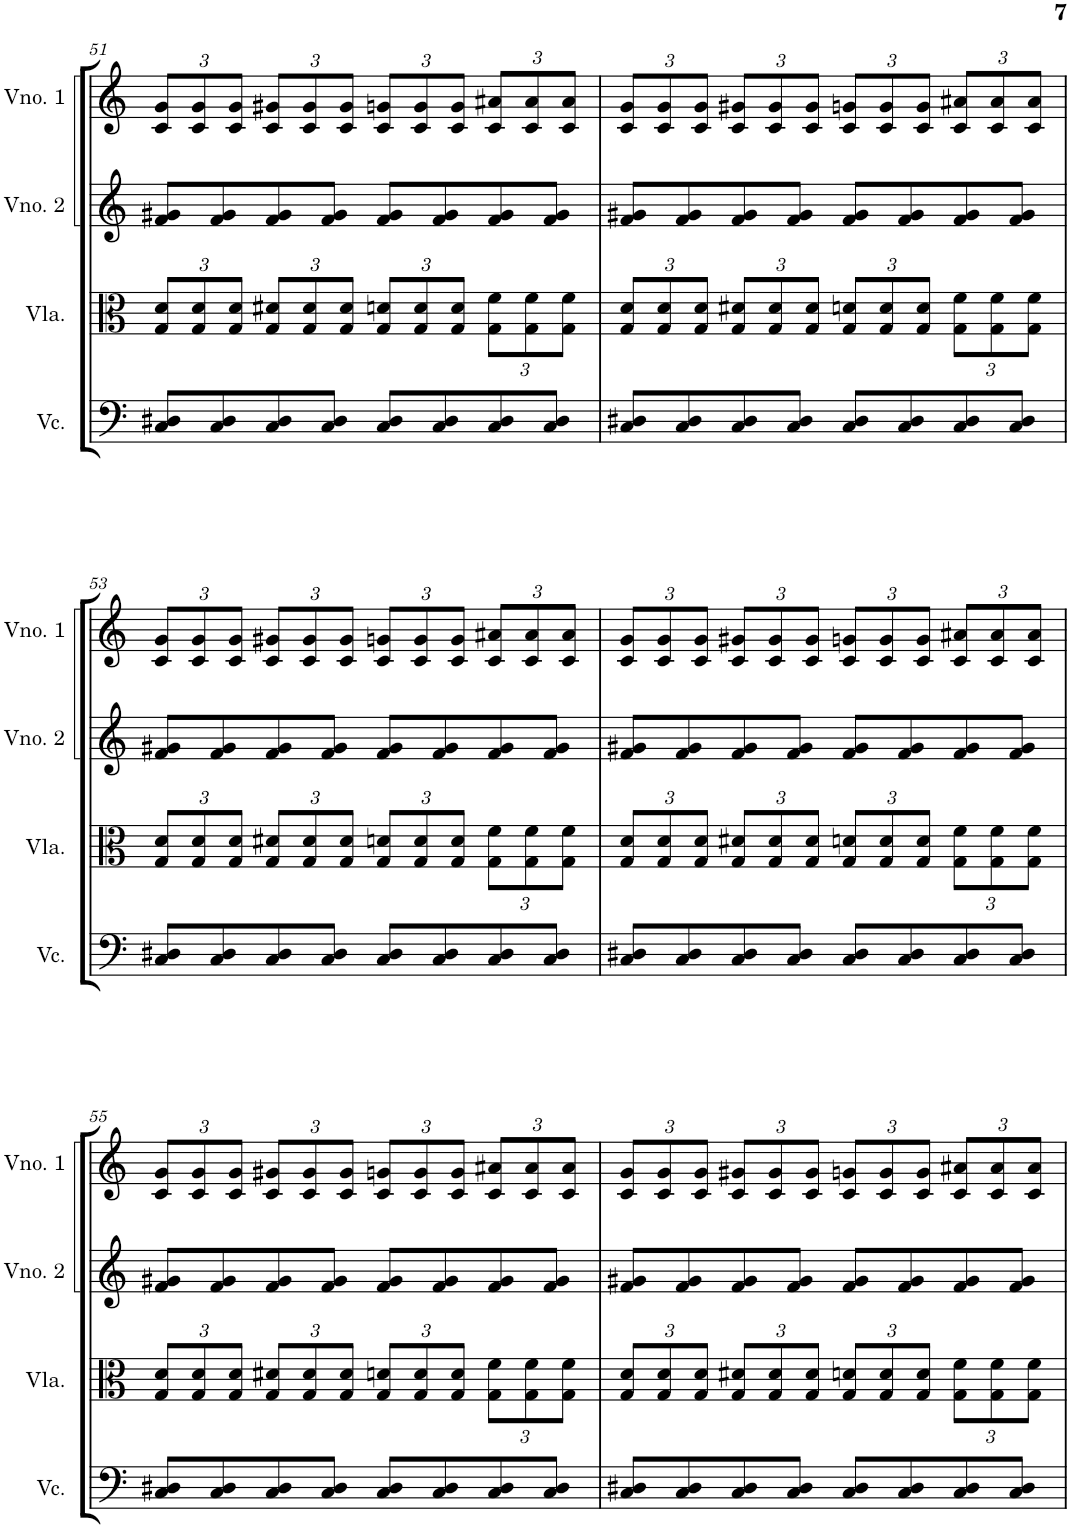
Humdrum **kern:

**kern	**kern	**kern	**kern
*part4	*part3	*part2	*part1
*staff4	*staff3	*staff2	*staff1
*I"Violoncelo	*I"Viola	*I"Violino 2	*I"Violino 1
*I'Vc.	*I'Vla.	*I'Vno. 2	*I'Vno. 1
!!LO:PB:g=z
*clefF4	*clefC3	*clefG2	*clefG2
*k[]	*k[]	*k[]	*k[]
*M4/4	*M4/4	*M4/4	*M4/4
*	*Xbrackettup	*	*Xbrackettup
=51	=51	=51	=51
8C/ 8D#X/L	12G/ 12d/L	8f/ 8g#X/L	12c/ 12g/L
.	12G/ 12d/	.	12c/ 12g/
8C/ 8D#/	.	8f/ 8g#/	.
.	12G/ 12d/J	.	12c/ 12g/J
8C/ 8D#/	12G/ 12d#X/L	8f/ 8g#/	12c/ 12g#X/L
.	12G/ 12d#/	.	12c/ 12g#/
8C/ 8D#/J	.	8f/ 8g#/J	.
.	12G/ 12d#/J	.	12c/ 12g#/J
8C/ 8D#/L	12G/ 12dn/L	8f/ 8g#/L	12c/ 12gn/L
.	12G/ 12d/	.	12c/ 12g/
8C/ 8D#/	.	8f/ 8g#/	.
.	12G/ 12d/J	.	12c/ 12g/J
8C/ 8D#/	12G\ 12f\L	8f/ 8g#/	12c/ 12a#X/L
.	12G\ 12f\	.	12c/ 12a#/
8C/ 8D#/J	.	8f/ 8g#/J	.
.	12G\ 12f\J	.	12c/ 12a#/J
=52	=52	=52	=52
8C/ 8D#X/L	12G/ 12d/L	8f/ 8g#X/L	12c/ 12g/L
.	12G/ 12d/	.	12c/ 12g/
8C/ 8D#/	.	8f/ 8g#/	.
.	12G/ 12d/J	.	12c/ 12g/J
8C/ 8D#/	12G/ 12d#X/L	8f/ 8g#/	12c/ 12g#X/L
.	12G/ 12d#/	.	12c/ 12g#/
8C/ 8D#/J	.	8f/ 8g#/J	.
.	12G/ 12d#/J	.	12c/ 12g#/J
8C/ 8D#/L	12G/ 12dn/L	8f/ 8g#/L	12c/ 12gn/L
.	12G/ 12d/	.	12c/ 12g/
8C/ 8D#/	.	8f/ 8g#/	.
.	12G/ 12d/J	.	12c/ 12g/J
8C/ 8D#/	12G\ 12f\L	8f/ 8g#/	12c/ 12a#X/L
.	12G\ 12f\	.	12c/ 12a#/
8C/ 8D#/J	.	8f/ 8g#/J	.
.	12G\ 12f\J	.	12c/ 12a#/J
!!LO:LB:g=z
=53	=53	=53	=53
8C/ 8D#X/L	12G/ 12d/L	8f/ 8g#X/L	12c/ 12g/L
.	12G/ 12d/	.	12c/ 12g/
8C/ 8D#/	.	8f/ 8g#/	.
.	12G/ 12d/J	.	12c/ 12g/J
8C/ 8D#/	12G/ 12d#X/L	8f/ 8g#/	12c/ 12g#X/L
.	12G/ 12d#/	.	12c/ 12g#/
8C/ 8D#/J	.	8f/ 8g#/J	.
.	12G/ 12d#/J	.	12c/ 12g#/J
8C/ 8D#/L	12G/ 12dn/L	8f/ 8g#/L	12c/ 12gn/L
.	12G/ 12d/	.	12c/ 12g/
8C/ 8D#/	.	8f/ 8g#/	.
.	12G/ 12d/J	.	12c/ 12g/J
8C/ 8D#/	12G\ 12f\L	8f/ 8g#/	12c/ 12a#X/L
.	12G\ 12f\	.	12c/ 12a#/
8C/ 8D#/J	.	8f/ 8g#/J	.
.	12G\ 12f\J	.	12c/ 12a#/J
=54	=54	=54	=54
8C/ 8D#X/L	12G/ 12d/L	8f/ 8g#X/L	12c/ 12g/L
.	12G/ 12d/	.	12c/ 12g/
8C/ 8D#/	.	8f/ 8g#/	.
.	12G/ 12d/J	.	12c/ 12g/J
8C/ 8D#/	12G/ 12d#X/L	8f/ 8g#/	12c/ 12g#X/L
.	12G/ 12d#/	.	12c/ 12g#/
8C/ 8D#/J	.	8f/ 8g#/J	.
.	12G/ 12d#/J	.	12c/ 12g#/J
8C/ 8D#/L	12G/ 12dn/L	8f/ 8g#/L	12c/ 12gn/L
.	12G/ 12d/	.	12c/ 12g/
8C/ 8D#/	.	8f/ 8g#/	.
.	12G/ 12d/J	.	12c/ 12g/J
8C/ 8D#/	12G\ 12f\L	8f/ 8g#/	12c/ 12a#X/L
.	12G\ 12f\	.	12c/ 12a#/
8C/ 8D#/J	.	8f/ 8g#/J	.
.	12G\ 12f\J	.	12c/ 12a#/J
!!LO:LB:g=z
=55	=55	=55	=55
8C/ 8D#X/L	12G/ 12d/L	8f/ 8g#X/L	12c/ 12g/L
.	12G/ 12d/	.	12c/ 12g/
8C/ 8D#/	.	8f/ 8g#/	.
.	12G/ 12d/J	.	12c/ 12g/J
8C/ 8D#/	12G/ 12d#X/L	8f/ 8g#/	12c/ 12g#X/L
.	12G/ 12d#/	.	12c/ 12g#/
8C/ 8D#/J	.	8f/ 8g#/J	.
.	12G/ 12d#/J	.	12c/ 12g#/J
8C/ 8D#/L	12G/ 12dn/L	8f/ 8g#/L	12c/ 12gn/L
.	12G/ 12d/	.	12c/ 12g/
8C/ 8D#/	.	8f/ 8g#/	.
.	12G/ 12d/J	.	12c/ 12g/J
8C/ 8D#/	12G\ 12f\L	8f/ 8g#/	12c/ 12a#X/L
.	12G\ 12f\	.	12c/ 12a#/
8C/ 8D#/J	.	8f/ 8g#/J	.
.	12G\ 12f\J	.	12c/ 12a#/J
=56	=56	=56	=56
8C/ 8D#X/L	12G/ 12d/L	8f/ 8g#X/L	12c/ 12g/L
.	12G/ 12d/	.	12c/ 12g/
8C/ 8D#/	.	8f/ 8g#/	.
.	12G/ 12d/J	.	12c/ 12g/J
8C/ 8D#/	12G/ 12d#X/L	8f/ 8g#/	12c/ 12g#X/L
.	12G/ 12d#/	.	12c/ 12g#/
8C/ 8D#/J	.	8f/ 8g#/J	.
.	12G/ 12d#/J	.	12c/ 12g#/J
8C/ 8D#/L	12G/ 12dn/L	8f/ 8g#/L	12c/ 12gn/L
.	12G/ 12d/	.	12c/ 12g/
8C/ 8D#/	.	8f/ 8g#/	.
.	12G/ 12d/J	.	12c/ 12g/J
8C/ 8D#/	12G\ 12f\L	8f/ 8g#/	12c/ 12a#X/L
.	12G\ 12f\	.	12c/ 12a#/
8C/ 8D#/J	.	8f/ 8g#/J	.
.	12G\ 12f\J	.	12c/ 12a#/J
=	=	=	=
*-	*-	*-	*-
